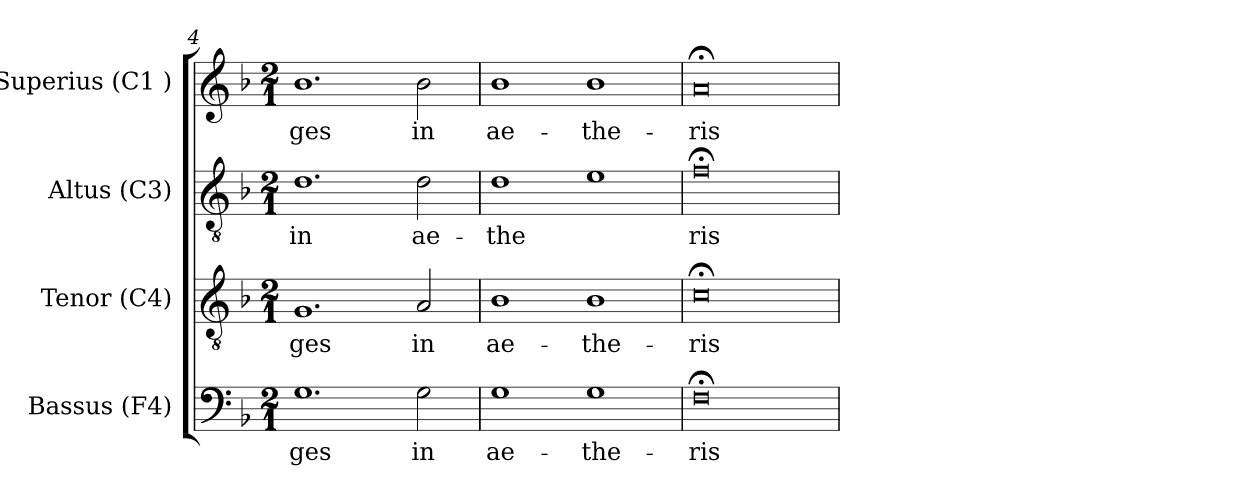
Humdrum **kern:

**kern	**text	**kern	**text	**kern	**text	**kern	**text
*part4	*part4	*part3	*part3	*part2	*part2	*part1	*part1
*staff4	*staff4	*staff3	*staff3	*staff2	*staff2	*staff1	*staff1
*I"Bassus (F4)	*	*I"Tenor (C4)	*	*I"Altus (C3)	*	*I"Superius (C1 )	*
*I'B.	*	*I'T.	*	*I'A.	*	*I'S.	*
*clefF4	*	*clefGv2	*	*clefGv2	*	*clefG2	*
*k[b-]	*	*k[b-]	*	*k[b-]	*	*k[b-]	*
*F:	*	*F:	*	*F:	*	*F:	*
*M2/1	*	*M2/1	*	*M2/1	*	*M2/1	*
=4	=4	=4	=4	=4	=4	=4	=4
!	!LO:LY:b:cj	!	!LO:LY:b:cj	!	!LO:LY:b:cj	!	!LO:LY:b:cj
1.G	-ges	1.G	-ges	1.d	in	1.b-	-ges
!	!LO:LY:b:cj	!	!LO:LY:b:cj	!	!LO:LY:b:cj	!	!LO:LY:b:cj
2G\	in	2A/	in	2d\	ae-	2b-\	in
=5	=5	=5	=5	=5	=5	=5	=5
!	!LO:LY:b:cj	!	!LO:LY:b:cj	!	!LO:LY:b:cj	!	!LO:LY:b:cj
1G	ae-	1B-	ae-	1d	-the-	1b-	ae-
!	!LO:LY:b:cj	!	!LO:LY:b:cj	!	!LO:LY:b:cj	!	!LO:LY:b:cj
1G	-the-	1B-	-the-	1e	--	1b-	-the-
=6	=6	=6	=6	=6	=6	=6	=6
!	!LO:LY:b:cj	!	!LO:LY:b:cj	!	!LO:LY:b:cj	!	!LO:LY:b:cj
0F;<	-ris	0c;<	-ris	0f;<	-ris	0a;<	-ris
=	=	=	=	=	=	=	=
*-	*-	*-	*-	*-	*-	*-	*-
